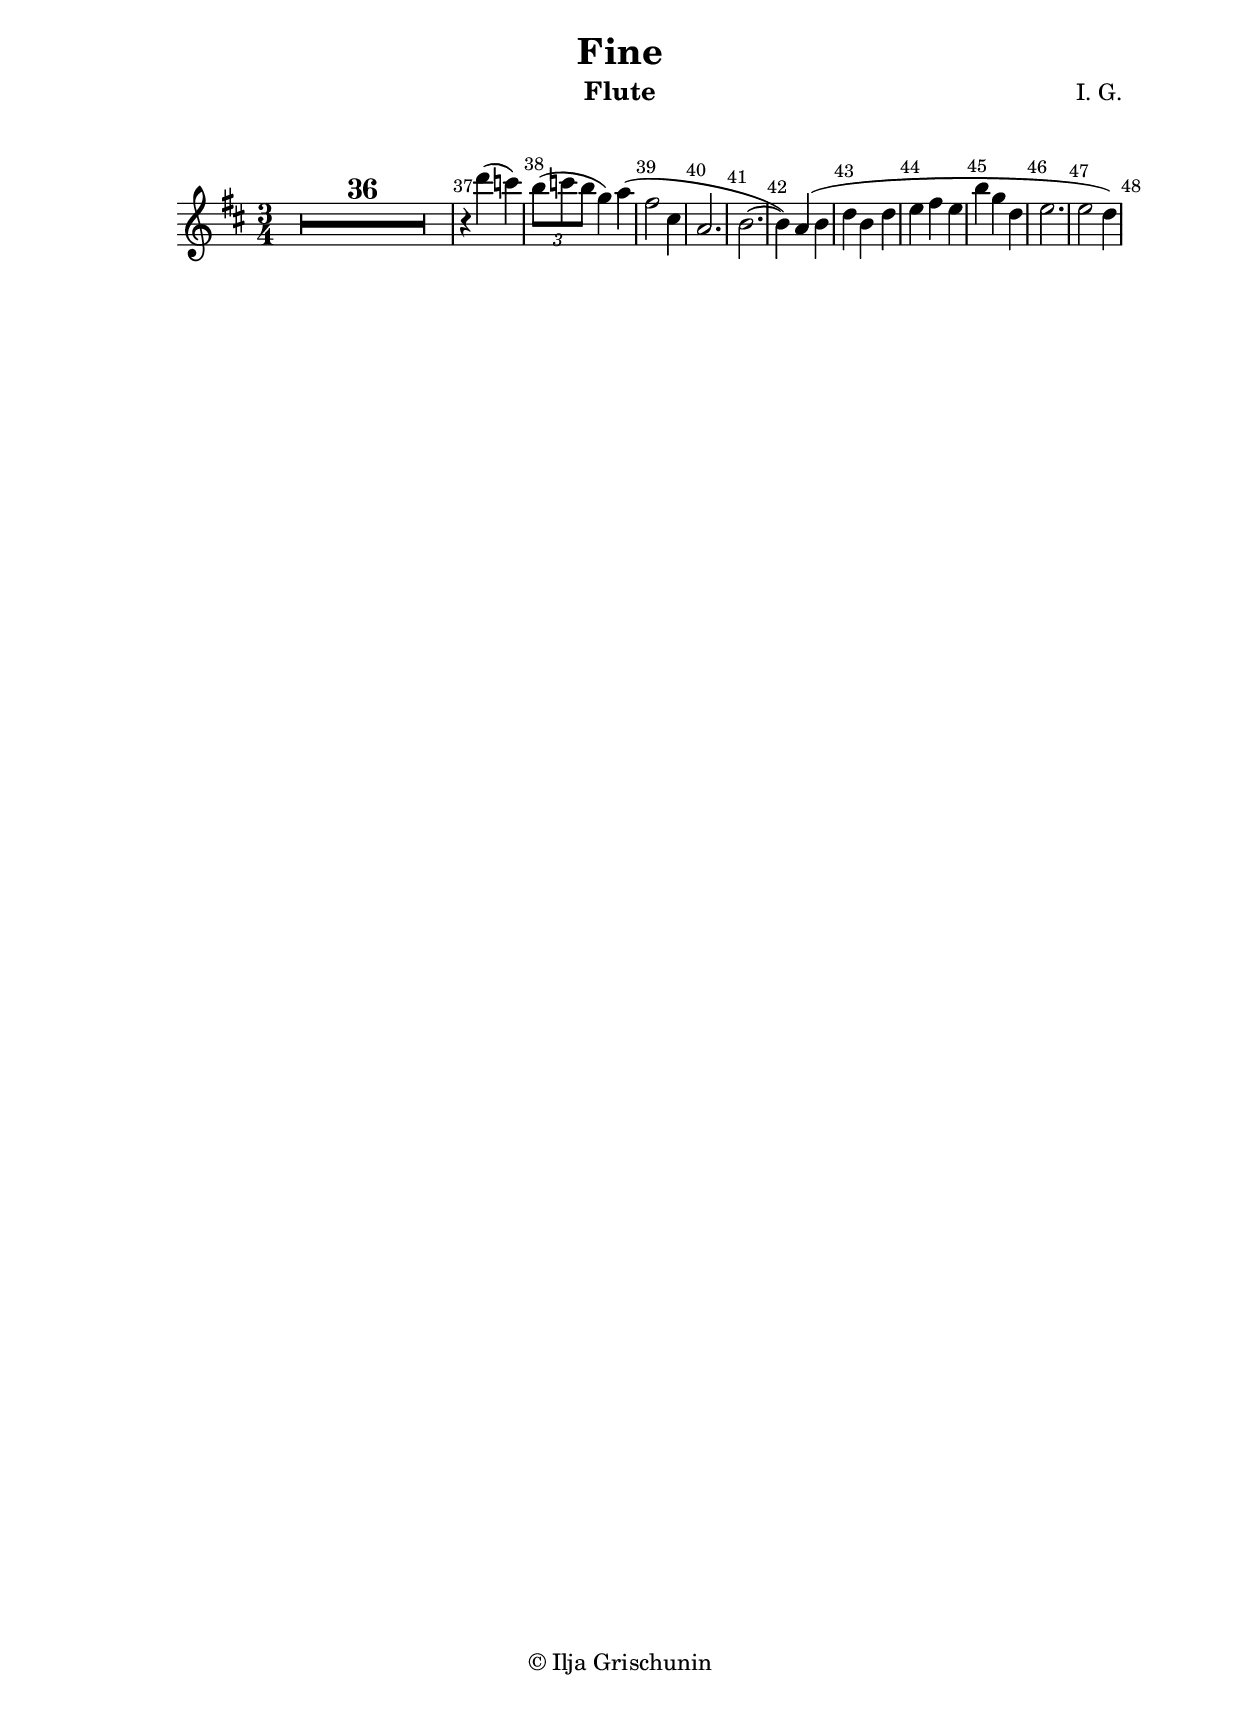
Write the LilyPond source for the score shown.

\version "2.19.15"

\language "deutsch"

\header {
  title = "Fine"
  instrument = "Flute"
  %meter = "Lustig"
  composer = "I. G."
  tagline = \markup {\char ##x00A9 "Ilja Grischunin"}
}

\paper {
  #(set-paper-size "a4")
  top-system-spacing.basic-distance = #20
  top-markup-spacing.basic-distance = #5
  markup-system-spacing.basic-distance = #18
  system-system-spacing.basic-distance = #18
  last-bottom-spacing.basic-distance = #20
  left-margin = 20
  right-margin = 20
  %two-sided = ##t
  %inner-margin = 25
  %outer-margin = 15
}

\layout {
  indent = 10
  \context {
    \Score
    %\remove "Bar_number_engraver"
  }
  \context {
    %\Staff \RemoveEmptyStaves
    %\override VerticalAxisGroup.remove-first = ##t
  }
}

\version "2.19.15"

\language "deutsch"

fluteMusic = \relative {
  \override Score.BarNumber.break-visibility = ##(#t #t #t)
  \key d \major
  \time 3/4
  \override MultiMeasureRest.expand-limit = #2
  \set Score.skipBars = ##t
  R2.*36
  r4 d'''( c) \tuplet 3/2 {h8( c h} g4) a( fis2 cis4 a2. h~
  h4) a( h d h d e fis e h' g d e2. e2 d4)
}

%\include "dynamic.ly"

\score {
  \new StaffGroup <<

    \new Staff {
      \fluteMusic
    }
    
    %\new Dynamics
    %\removeWithTag #'Bass
    %\dynamic
  >>
}